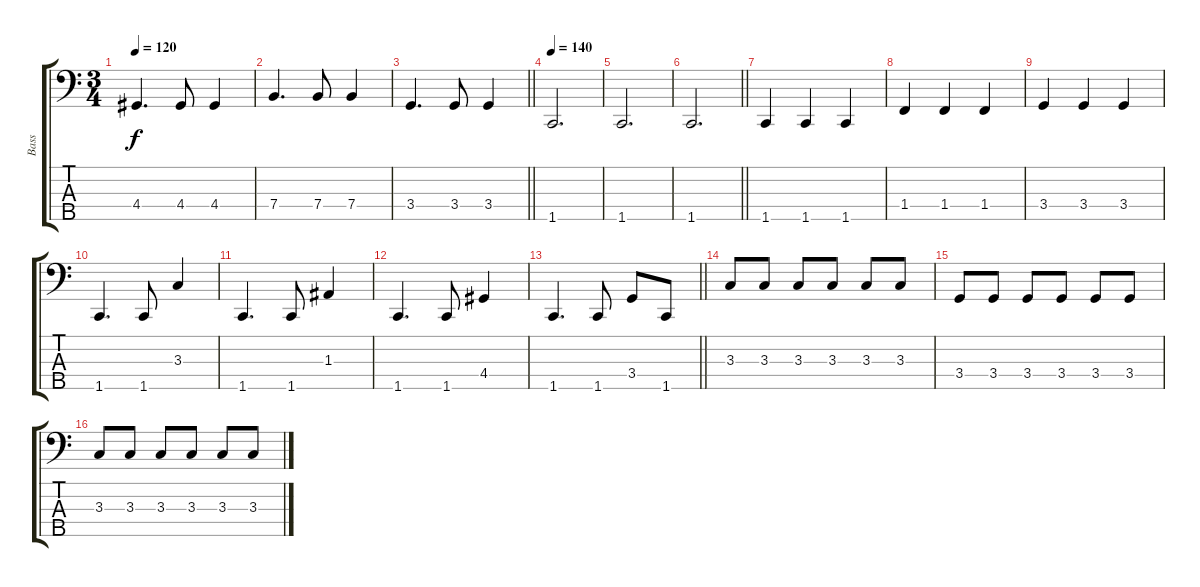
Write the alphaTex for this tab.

\track ("Bass" "Bass") {instrument electricbassfinger}
\staff {score tabs}
\tuning (G2 D2 A1 E1 B0) {hide}
\ts (3 4)
\tempo 120
\clef f4
\ks c
4.4.4{d dy f} 4.4.8 4.4.4 |
7.4.4{d} 7.4.8 7.4.4 |
\barLineRight lightlight
3.4.4{d} 3.4.8 3.4.4 |
\tempo 140
1.5.2{d} |
1.5.2{d} |
\barLineRight lightlight
1.5.2{d} |
1.5.4 1.5.4 1.5.4 |
1.4.4 1.4.4 1.4.4 |
3.4.4 3.4.4 3.4.4 |
1.5.4{d} 1.5.8 3.3.4 |
1.5.4{d} 1.5.8 1.3.4 |
1.5.4{d} 1.5.8 4.4.4 |
\barLineRight lightlight
1.5.4{d} 1.5.8 3.4.8 1.5.8 |
3.3.8 3.3.8 3.3.8 3.3.8 3.3.8 3.3.8 |
3.4.8 3.4.8 3.4.8 3.4.8 3.4.8 3.4.8 |
3.3.8 3.3.8 3.3.8 3.3.8 3.3.8 3.3.8
